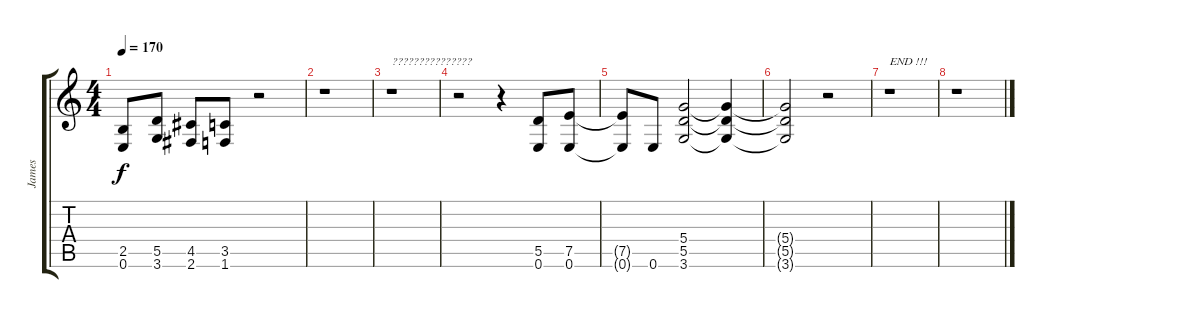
\track ("James" "James") {instrument distortionguitar}
\staff {score tabs}
\tuning (E4 B3 G3 D3 A2 E2) {hide}
\ts (4 4)
\tempo 170
\clef g2
\ks c
(2.5 0.6).8{dy f} (5.5 3.6).8 (4.5 2.6).8 (3.5 1.6).8 r.2 |
r.1 |
r.1{txt "???????????????"} |
r.2 r.4 (5.5 0.6).8 (7.5 0.6).8 |
(7.5{t} 0.6{t}).8 0.6.8 (5.4 5.5 3.6).2 (5.4{t} 5.5{t} 3.6{t}).4 |
(5.4{t} 5.5{t} 3.6{t}).2 r.2 |
r.1{txt "END !!!"} |
r.1
